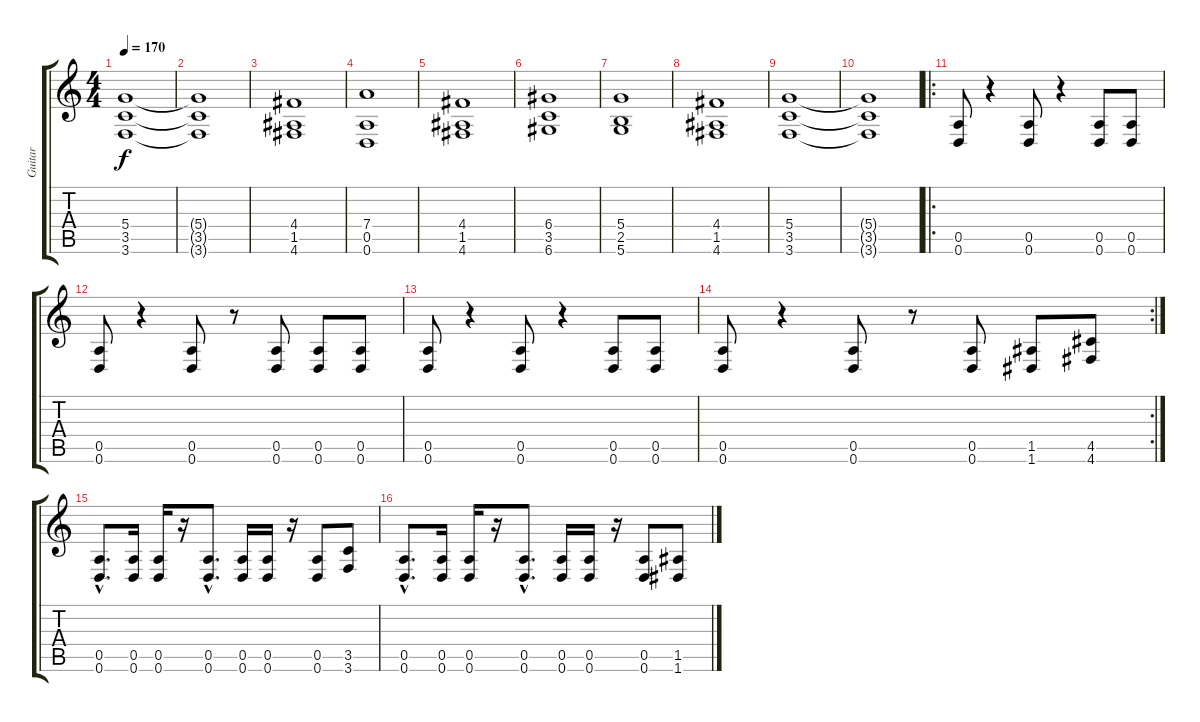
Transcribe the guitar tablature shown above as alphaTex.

\track ("Guitar" "Guitar") {instrument distortionguitar}
\staff {score tabs}
\tuning (E4 B3 G3 D3 A2 D2) {hide}
\ts (4 4)
\tempo 170
\clef g2
\ks c
(5.4 3.5 3.6).1{dy f} |
(5.4{t} 3.5{t} 3.6{t}).1 |
(4.4 1.5 4.6).1 |
(7.4 0.5 0.6).1 |
(4.4 1.5 4.6).1 |
(6.4 3.5 6.6).1 |
(5.4 2.5 5.6).1 |
(4.4 1.5 4.6).1 |
(5.4 3.5 3.6).1 |
(5.4{t} 3.5{t} 3.6{t}).1 |
\ro
(0.5 0.6).8 r.4 (0.5 0.6).8 r.4 (0.5 0.6).8 (0.5 0.6).8 |
(0.5 0.6).8 r.4 (0.5 0.6).8 r.8 (0.5 0.6).8 (0.5 0.6).8 (0.5 0.6).8 |
(0.5 0.6).8 r.4 (0.5 0.6).8 r.4 (0.5 0.6).8 (0.5 0.6).8 |
\rc 2
(0.5 0.6).8 r.4 (0.5 0.6).8 r.8 (0.5 0.6).8 (1.5 1.6).8 (4.5 4.6).8 |
(0.5{hac} 0.6{hac}).8{d} (0.5 0.6).16 (0.5 0.6).16 r.16 (0.5{hac} 0.6{hac}).8{d} (0.5 0.6).16 (0.5 0.6).16 r.16 (0.5 0.6).8 (3.5 3.6).8 |
(0.5{hac} 0.6{hac}).8{d} (0.5 0.6).16 (0.5 0.6).16 r.16 (0.5{hac} 0.6{hac}).8{d} (0.5 0.6).16 (0.5 0.6).16 r.16 (0.5 0.6).8 (1.5 1.6).8
